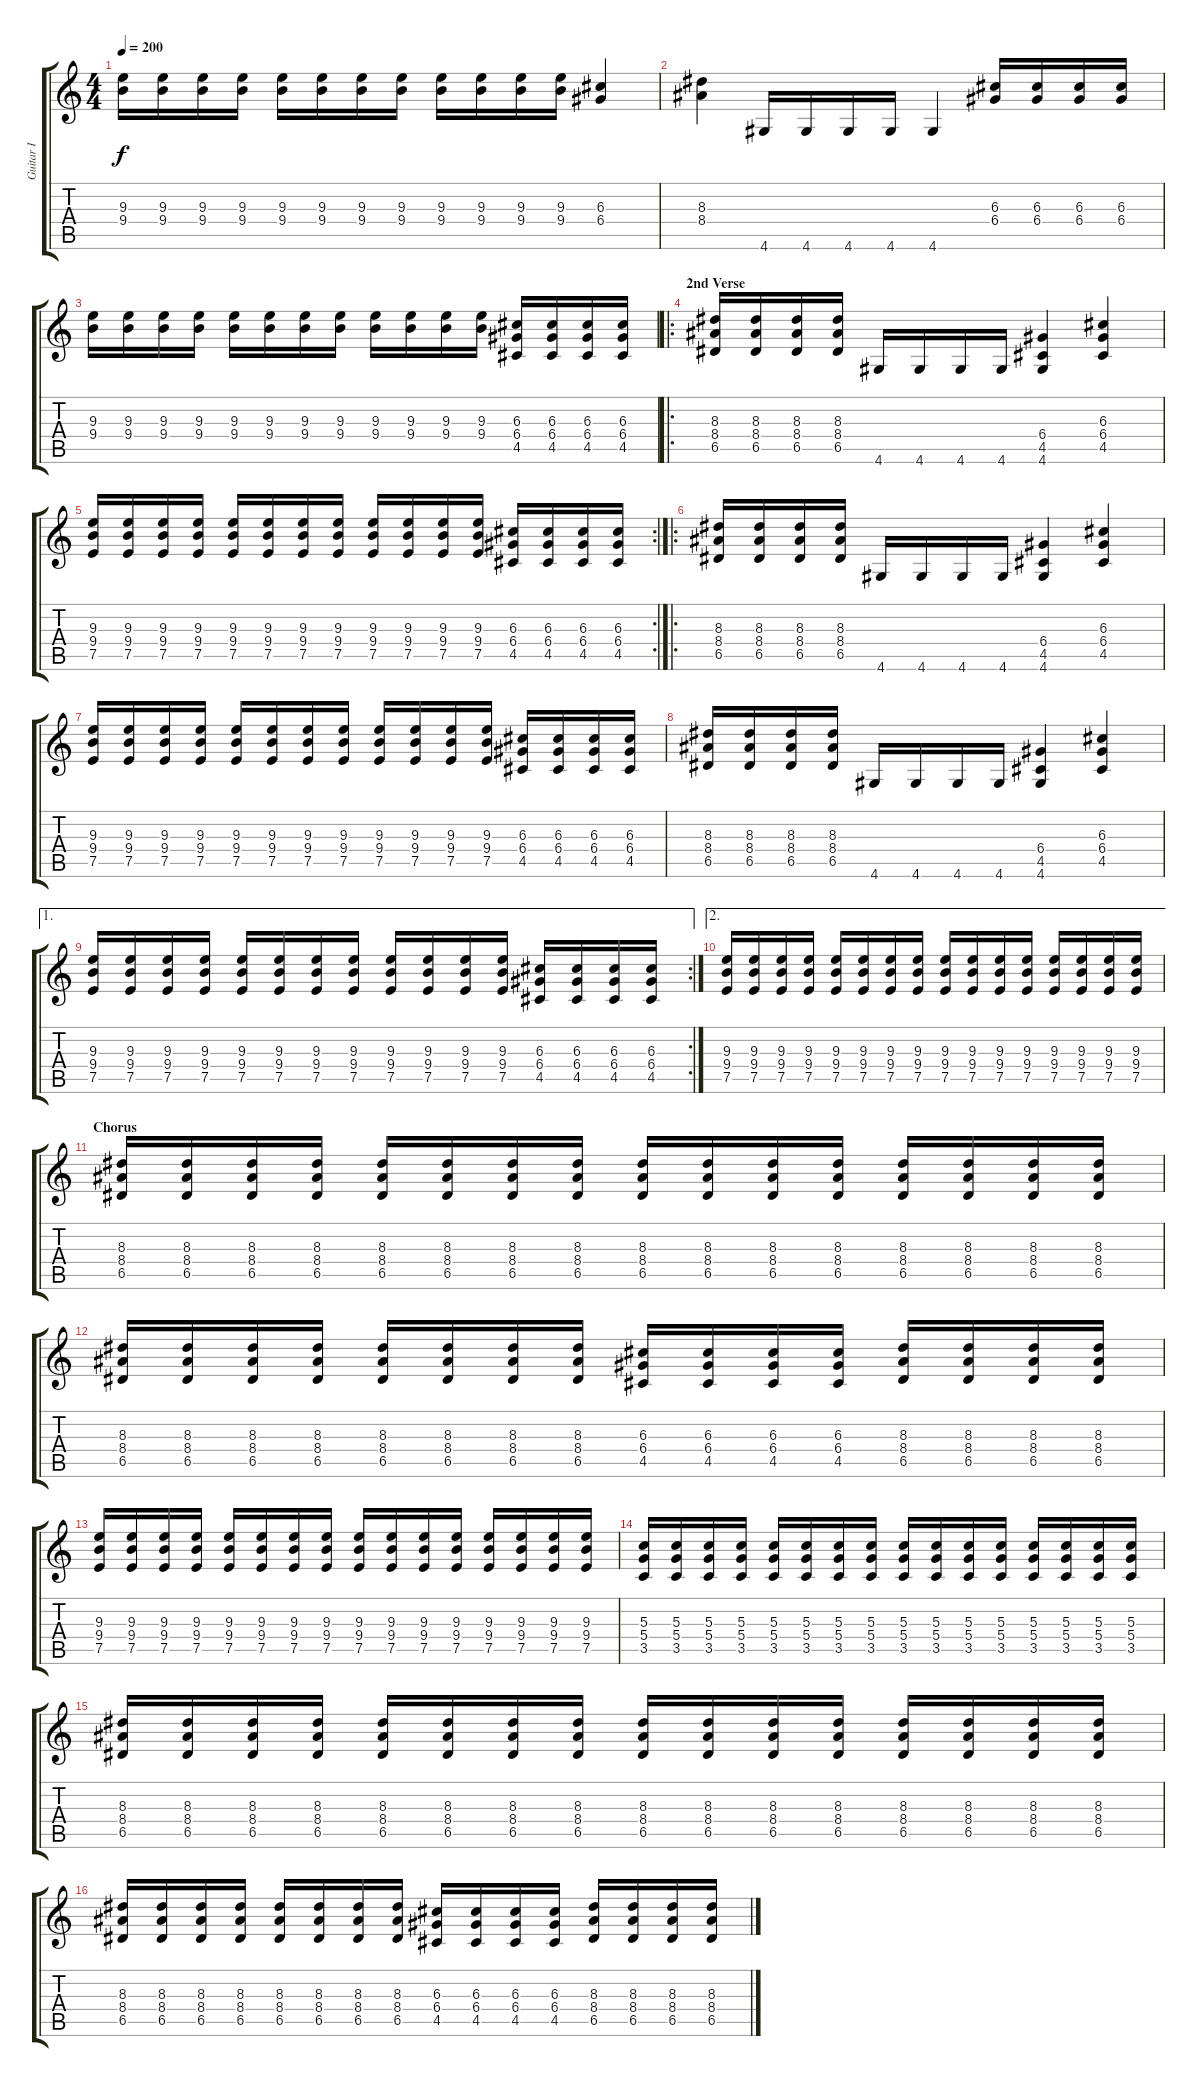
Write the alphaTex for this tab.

\track ("Guitar I" "Guitar I") {instrument distortionguitar}
\staff {score tabs}
\tuning (E4 B3 G3 D3 A2 E2) {hide}
\ts (4 4)
\tempo 200
\clef g2
\ks c
(9.3 9.4).16{dy f} (9.3 9.4).16 (9.3 9.4).16 (9.3 9.4).16 (9.3 9.4).16 (9.3 9.4).16 (9.3 9.4).16 (9.3 9.4).16 (9.3 9.4).16 (9.3 9.4).16 (9.3 9.4).16 (9.3 9.4).16 (6.3 6.4).4 |
(8.3 8.4).4 4.6.16 4.6.16 4.6.16 4.6.16 4.6.4 (6.3 6.4).16 (6.3 6.4).16 (6.3 6.4).16 (6.3 6.4).16 |
(9.3 9.4).16 (9.3 9.4).16 (9.3 9.4).16 (9.3 9.4).16 (9.3 9.4).16 (9.3 9.4).16 (9.3 9.4).16 (9.3 9.4).16 (9.3 9.4).16 (9.3 9.4).16 (9.3 9.4).16 (9.3 9.4).16 (6.3 6.4 4.5).16 (6.3 6.4 4.5).16 (6.3 6.4 4.5).16 (6.3 6.4 4.5).16 |
\ro
\section ("" "2nd Verse")
(8.3 8.4 6.5).16 (8.3 8.4 6.5).16 (8.3 8.4 6.5).16 (8.3 8.4 6.5).16 4.6.16 4.6.16 4.6.16 4.6.16 (6.4 4.5 4.6).4 (6.3 6.4 4.5).4 |
\rc 2
(9.3 9.4 7.5).16 (9.3 9.4 7.5).16 (9.3 9.4 7.5).16 (9.3 9.4 7.5).16 (9.3 9.4 7.5).16 (9.3 9.4 7.5).16 (9.3 9.4 7.5).16 (9.3 9.4 7.5).16 (9.3 9.4 7.5).16 (9.3 9.4 7.5).16 (9.3 9.4 7.5).16 (9.3 9.4 7.5).16 (6.3 6.4 4.5).16 (6.3 6.4 4.5).16 (6.3 6.4 4.5).16 (6.3 6.4 4.5).16 |
\ro
(8.3 8.4 6.5).16 (8.3 8.4 6.5).16 (8.3 8.4 6.5).16 (8.3 8.4 6.5).16 4.6.16 4.6.16 4.6.16 4.6.16 (6.4 4.5 4.6).4 (6.3 6.4 4.5).4 |
(9.3 9.4 7.5).16 (9.3 9.4 7.5).16 (9.3 9.4 7.5).16 (9.3 9.4 7.5).16 (9.3 9.4 7.5).16 (9.3 9.4 7.5).16 (9.3 9.4 7.5).16 (9.3 9.4 7.5).16 (9.3 9.4 7.5).16 (9.3 9.4 7.5).16 (9.3 9.4 7.5).16 (9.3 9.4 7.5).16 (6.3 6.4 4.5).16 (6.3 6.4 4.5).16 (6.3 6.4 4.5).16 (6.3 6.4 4.5).16 |
(8.3 8.4 6.5).16 (8.3 8.4 6.5).16 (8.3 8.4 6.5).16 (8.3 8.4 6.5).16 4.6.16 4.6.16 4.6.16 4.6.16 (6.4 4.5 4.6).4 (6.3 6.4 4.5).4 |
\ae 1
\rc 2
(9.3 9.4 7.5).16 (9.3 9.4 7.5).16 (9.3 9.4 7.5).16 (9.3 9.4 7.5).16 (9.3 9.4 7.5).16 (9.3 9.4 7.5).16 (9.3 9.4 7.5).16 (9.3 9.4 7.5).16 (9.3 9.4 7.5).16 (9.3 9.4 7.5).16 (9.3 9.4 7.5).16 (9.3 9.4 7.5).16 (6.3 6.4 4.5).16 (6.3 6.4 4.5).16 (6.3 6.4 4.5).16 (6.3 6.4 4.5).16 |
\ae 2
(9.3 9.4 7.5).16 (9.3 9.4 7.5).16 (9.3 9.4 7.5).16 (9.3 9.4 7.5).16 (9.3 9.4 7.5).16 (9.3 9.4 7.5).16 (9.3 9.4 7.5).16 (9.3 9.4 7.5).16 (9.3 9.4 7.5).16 (9.3 9.4 7.5).16 (9.3 9.4 7.5).16 (9.3 9.4 7.5).16 (9.3 9.4 7.5).16 (9.3 9.4 7.5).16 (9.3 9.4 7.5).16 (9.3 9.4 7.5).16 |
\section ("" "Chorus")
(8.3 8.4 6.5).16 (8.3 8.4 6.5).16 (8.3 8.4 6.5).16 (8.3 8.4 6.5).16 (8.3 8.4 6.5).16 (8.3 8.4 6.5).16 (8.3 8.4 6.5).16 (8.3 8.4 6.5).16 (8.3 8.4 6.5).16 (8.3 8.4 6.5).16 (8.3 8.4 6.5).16 (8.3 8.4 6.5).16 (8.3 8.4 6.5).16 (8.3 8.4 6.5).16 (8.3 8.4 6.5).16 (8.3 8.4 6.5).16 |
(8.3 8.4 6.5).16 (8.3 8.4 6.5).16 (8.3 8.4 6.5).16 (8.3 8.4 6.5).16 (8.3 8.4 6.5).16 (8.3 8.4 6.5).16 (8.3 8.4 6.5).16 (8.3 8.4 6.5).16 (6.3 6.4 4.5).16 (6.3 6.4 4.5).16 (6.3 6.4 4.5).16 (6.3 6.4 4.5).16 (8.3 8.4 6.5).16 (8.3 8.4 6.5).16 (8.3 8.4 6.5).16 (8.3 8.4 6.5).16 |
(9.3 9.4 7.5).16 (9.3 9.4 7.5).16 (9.3 9.4 7.5).16 (9.3 9.4 7.5).16 (9.3 9.4 7.5).16 (9.3 9.4 7.5).16 (9.3 9.4 7.5).16 (9.3 9.4 7.5).16 (9.3 9.4 7.5).16 (9.3 9.4 7.5).16 (9.3 9.4 7.5).16 (9.3 9.4 7.5).16 (9.3 9.4 7.5).16 (9.3 9.4 7.5).16 (9.3 9.4 7.5).16 (9.3 9.4 7.5).16 |
(5.3 5.4 3.5).16 (5.3 5.4 3.5).16 (5.3 5.4 3.5).16 (5.3 5.4 3.5).16 (5.3 5.4 3.5).16 (5.3 5.4 3.5).16 (5.3 5.4 3.5).16 (5.3 5.4 3.5).16 (5.3 5.4 3.5).16 (5.3 5.4 3.5).16 (5.3 5.4 3.5).16 (5.3 5.4 3.5).16 (5.3 5.4 3.5).16 (5.3 5.4 3.5).16 (5.3 5.4 3.5).16 (5.3 5.4 3.5).16 |
(8.3 8.4 6.5).16 (8.3 8.4 6.5).16 (8.3 8.4 6.5).16 (8.3 8.4 6.5).16 (8.3 8.4 6.5).16 (8.3 8.4 6.5).16 (8.3 8.4 6.5).16 (8.3 8.4 6.5).16 (8.3 8.4 6.5).16 (8.3 8.4 6.5).16 (8.3 8.4 6.5).16 (8.3 8.4 6.5).16 (8.3 8.4 6.5).16 (8.3 8.4 6.5).16 (8.3 8.4 6.5).16 (8.3 8.4 6.5).16 |
(8.3 8.4 6.5).16 (8.3 8.4 6.5).16 (8.3 8.4 6.5).16 (8.3 8.4 6.5).16 (8.3 8.4 6.5).16 (8.3 8.4 6.5).16 (8.3 8.4 6.5).16 (8.3 8.4 6.5).16 (6.3 6.4 4.5).16 (6.3 6.4 4.5).16 (6.3 6.4 4.5).16 (6.3 6.4 4.5).16 (8.3 8.4 6.5).16 (8.3 8.4 6.5).16 (8.3 8.4 6.5).16 (8.3 8.4 6.5).16
